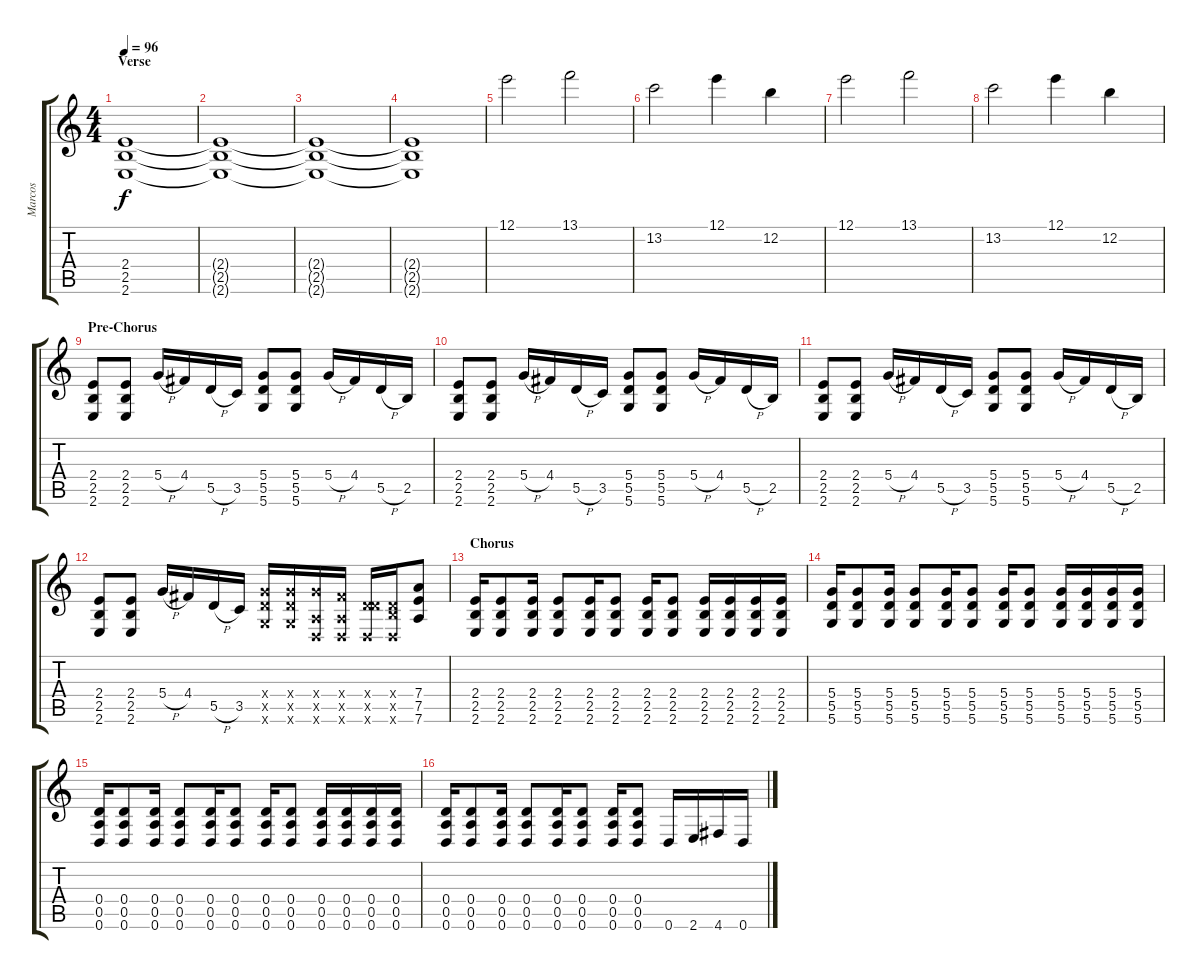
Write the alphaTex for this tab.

\track ("Marcos" "Marcos") {instrument distortionguitar}
\staff {score tabs}
\tuning (E4 B3 G3 D3 A2 D2) {hide}
\ts (4 4)
\section ("" "Verse")
\tempo 96
\clef g2
\ks c
(2.4 2.5 2.6).1{dy f} |
(2.4{t} 2.5{t} 2.6{t}).1 |
(2.4{t} 2.5{t} 2.6{t}).1 |
(2.4{t} 2.5{t} 2.6{t}).1 |
12.1.2{instrument electricguitarclean} 13.1.2 |
13.2.2 12.1.4 12.2.4 |
12.1.2 13.1.2 |
13.2.2 12.1.4 12.2.4 |
\section ("" "Pre-Chorus")
(2.4 2.5 2.6).8{instrument distortionguitar} (2.4 2.5 2.6).8 5.4{h}.16 4.4.16 5.5{h}.16 3.5.16 (5.4 5.5 5.6).8 (5.4 5.5 5.6).8 5.4{h}.16 4.4.16 5.5{h}.16 2.5.16 |
(2.4 2.5 2.6).8 (2.4 2.5 2.6).8 5.4{h}.16 4.4.16 5.5{h}.16 3.5.16 (5.4 5.5 5.6).8 (5.4 5.5 5.6).8 5.4{h}.16 4.4.16 5.5{h}.16 2.5.16 |
(2.4 2.5 2.6).8 (2.4 2.5 2.6).8 5.4{h}.16 4.4.16 5.5{h}.16 3.5.16 (5.4 5.5 5.6).8 (5.4 5.5 5.6).8 5.4{h}.16 4.4.16 5.5{h}.16 2.5.16 |
(2.4 2.5 2.6).8 (2.4 2.5 2.6).8 5.4{h}.16 4.4.16 5.5{h}.16 3.5.16 (5.4{x} 5.5{x} 5.6{x}).16 (5.4{x} 5.5{x} 5.6{x}).16 (5.4{x} 0.5{x} 0.6{x}).16 (4.4{x} 0.5{x} 0.6{x}).16 (0.4{x} 5.5{x} 0.6{x}).16 (0.4{x} 2.5{x} 0.6{x}).16 (7.4 7.5 7.6).8 |
\section ("" "Chorus")
(2.4 2.5 2.6).16{instrument distortionguitar} (2.4 2.5 2.6).8 (2.4 2.5 2.6).16 (2.4 2.5 2.6).8 (2.4 2.5 2.6).16 (2.4 2.5 2.6).8 (2.4 2.5 2.6).16 (2.4 2.5 2.6).8 (2.4 2.5 2.6).16 (2.4 2.5 2.6).16 (2.4 2.5 2.6).16 (2.4 2.5 2.6).16 |
(5.4 5.5 5.6).16 (5.4 5.5 5.6).8 (5.4 5.5 5.6).16 (5.4 5.5 5.6).8 (5.4 5.5 5.6).16 (5.4 5.5 5.6).8 (5.4 5.5 5.6).16 (5.4 5.5 5.6).8 (5.4 5.5 5.6).16 (5.4 5.5 5.6).16 (5.4 5.5 5.6).16 (5.4 5.5 5.6).16 |
(0.4 0.5 0.6).16 (0.4 0.5 0.6).8 (0.4 0.5 0.6).16 (0.4 0.5 0.6).8 (0.4 0.5 0.6).16 (0.4 0.5 0.6).8 (0.4 0.5 0.6).16 (0.4 0.5 0.6).8 (0.4 0.5 0.6).16 (0.4 0.5 0.6).16 (0.4 0.5 0.6).16 (0.4 0.5 0.6).16 |
(0.4 0.5 0.6).16 (0.4 0.5 0.6).8 (0.4 0.5 0.6).16 (0.4 0.5 0.6).8 (0.4 0.5 0.6).16 (0.4 0.5 0.6).8 (0.4 0.5 0.6).16 (0.4 0.5 0.6).8 0.6.16 2.6.16 4.6.16 0.6.16
